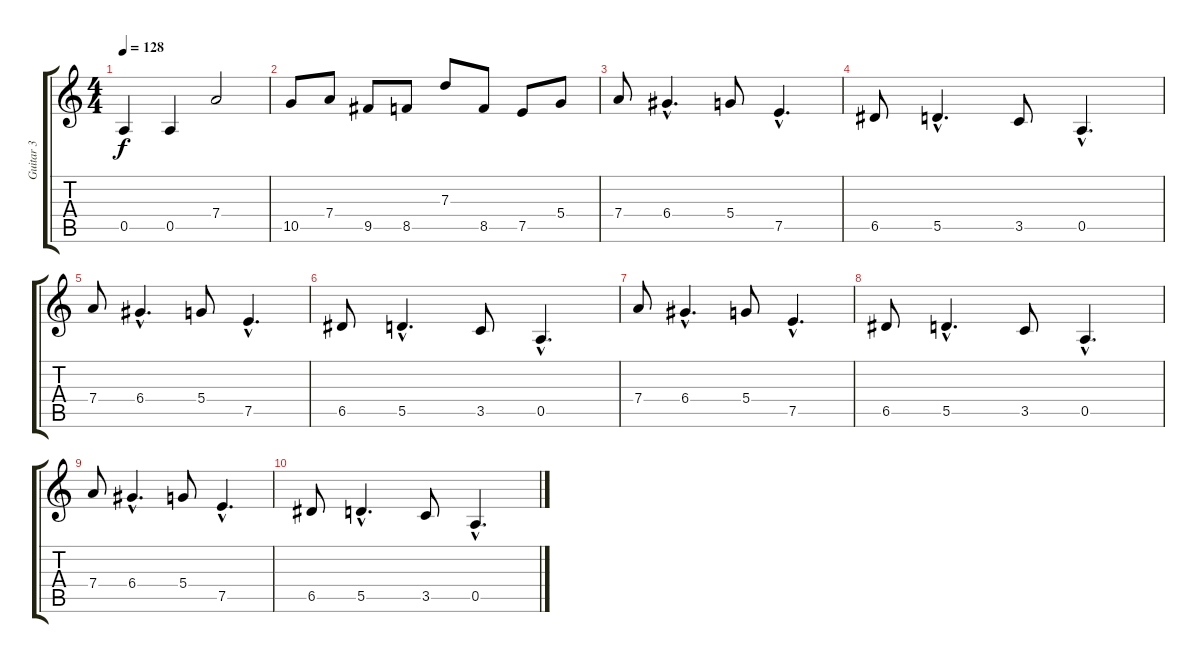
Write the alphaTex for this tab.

\track ("Guitar 3" "Guitar 3") {instrument distortionguitar}
\staff {score tabs}
\tuning (E4 B3 G3 D3 A2 E2) {hide}
\ts (4 4)
\tempo 128
\clef g2
\ks c
0.5.4{dy f} 0.5.4 7.4.2 |
10.5.8 7.4.8 9.5.8 8.5.8 7.3.8 8.5.8 7.5.8 5.4.8 |
7.4.8 6.4{hac}.4{d} 5.4.8 7.5{hac}.4{d} |
6.5.8 5.5{hac}.4{d} 3.5.8 0.5{hac}.4{d} |
7.4.8 6.4{hac}.4{d} 5.4.8 7.5{hac}.4{d} |
6.5.8 5.5{hac}.4{d} 3.5.8 0.5{hac}.4{d} |
7.4.8 6.4{hac}.4{d} 5.4.8 7.5{hac}.4{d} |
6.5.8 5.5{hac}.4{d} 3.5.8 0.5{hac}.4{d} |
7.4.8 6.4{hac}.4{d} 5.4.8 7.5{hac}.4{d} |
6.5.8 5.5{hac}.4{d} 3.5.8 0.5{hac}.4{d}
